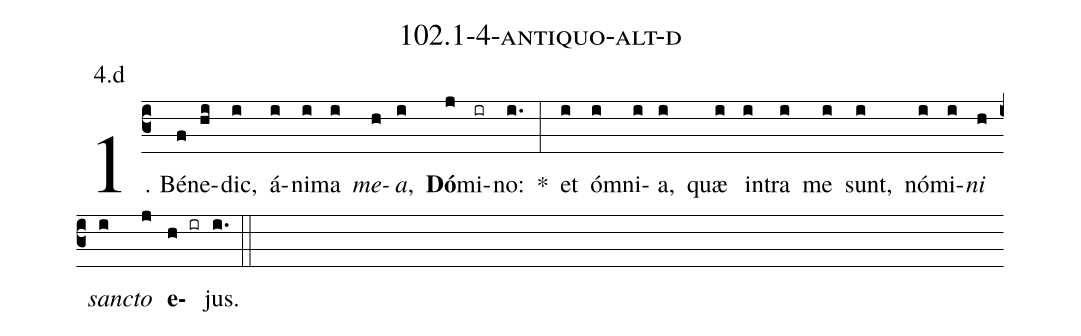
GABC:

name: 102.1-4-antiquo-alt-d;
annotation: 4.d;
%%
(c3)1. Bé(f)ne(hi)dic,(i) á(i)ni(i)ma(i) <i>me</i>(h)<i>a</i>,(i) <b>Dó</b>(j)mi(ir)no:(i.) *(:) et(i) óm(i)ni(i)a,(i) quæ(i) in(i)tra(i) me(i) sunt,(i) nó(i)mi(i)<i>ni</i>(h) <i>sanc</i>(i)<i>to</i>(j) <b>e</b>(h ir)jus.(i.) (::)
